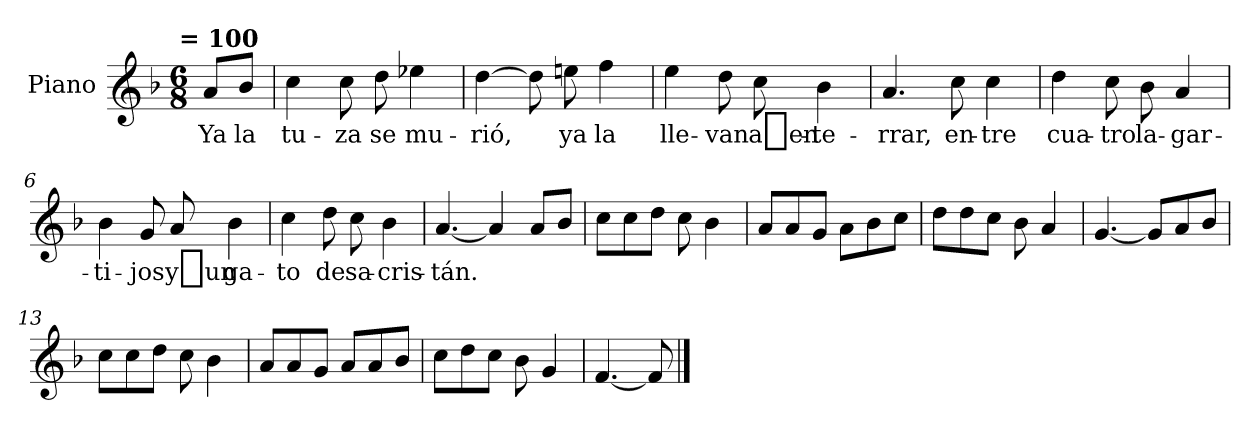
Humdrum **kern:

**kern	**text
*part1	*part1
*staff1	*staff1
*I"Piano	*
*I'Pno	*
*clefG2	*
*k[b-]	*
*F:	*
!!LO:TX:omd:t= = 100
*M6/8	*
*MM150	*
=	=
8a/L	Ya
8b-/J	la
=1	=1
4cc\	tu-
8cc\	-za
8dd\	se
4ee-X\	mu-
=2	=2
[4dd\	-rió,
8dd\]	.
8een\	ya
4ff\	la
=3	=3
4ee\	lle-
8dd\	-van
8cc\	a_en-
4b-\	-te-
=4	=4
4.a/	-rrar,
8cc\	en-
4cc\	-tre
=5	=5
4dd\	cua-
8cc\	-tro
8b-\	la-
4a/	-gar-
=6	=6
4b-\	-ti-
8g/	-jos
8a/	y_un
4b-\	ga-
!!LO:LB:g=z
=7	=7
4cc\	-to
8dd\	de
8cc\	sa-
4b-\	-cris-
=8	=8
[4.a/	-tán.
4a/]	.
8a/L	.
8b-/J	.
=9	=9
8cc\L	.
8cc\	.
8dd\J	.
8cc\	.
4b-\	.
=10	=10
8a/L	.
8a/	.
8g/J	.
8a\L	.
8b-\	.
8cc\J	.
=11	=11
8dd\L	.
8dd\	.
8cc\J	.
8b-\	.
4a/	.
!!LO:LB:g=z
=12	=12
[4.g/	.
8g/L]	.
8a/	.
8b-/J	.
=13	=13
8cc\L	.
8cc\	.
8dd\J	.
8cc\	.
4b-\	.
=14	=14
8a/L	.
8a/	.
8g/J	.
8a/L	.
8a/	.
8b-/J	.
=15	=15
8cc\L	.
8dd\	.
8cc\J	.
8b-\	.
4g/	.
=16	=16
[4.f/	.
8f/]	.
==	==
*-	*-
